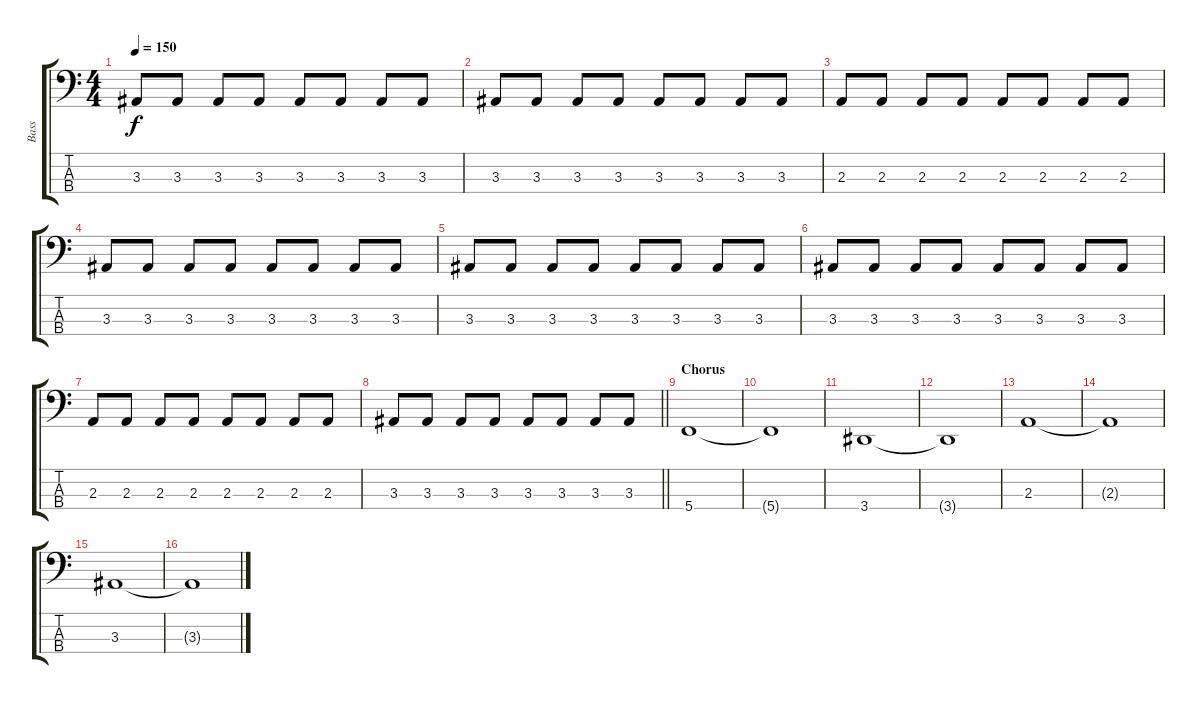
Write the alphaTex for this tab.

\track ("Bass" "Bass") {instrument electricbassfinger}
\staff {score tabs}
\tuning (F2 C2 G1 C1) {hide}
\ts (4 4)
\tempo 150
\clef f4
\ks c
3.3.8{dy f} 3.3.8 3.3.8 3.3.8 3.3.8 3.3.8 3.3.8 3.3.8 |
3.3.8 3.3.8 3.3.8 3.3.8 3.3.8 3.3.8 3.3.8 3.3.8 |
2.3.8 2.3.8 2.3.8 2.3.8 2.3.8 2.3.8 2.3.8 2.3.8 |
3.3.8 3.3.8 3.3.8 3.3.8 3.3.8 3.3.8 3.3.8 3.3.8 |
3.3.8 3.3.8 3.3.8 3.3.8 3.3.8 3.3.8 3.3.8 3.3.8 |
3.3.8 3.3.8 3.3.8 3.3.8 3.3.8 3.3.8 3.3.8 3.3.8 |
2.3.8 2.3.8 2.3.8 2.3.8 2.3.8 2.3.8 2.3.8 2.3.8 |
\barLineRight lightlight
3.3.8 3.3.8 3.3.8 3.3.8 3.3.8 3.3.8 3.3.8 3.3.8 |
\section ("" "Chorus")
5.4.1 |
5.4{t}.1 |
3.4.1 |
3.4{t}.1 |
2.3.1 |
2.3{t}.1 |
3.3.1 |
3.3{t}.1
